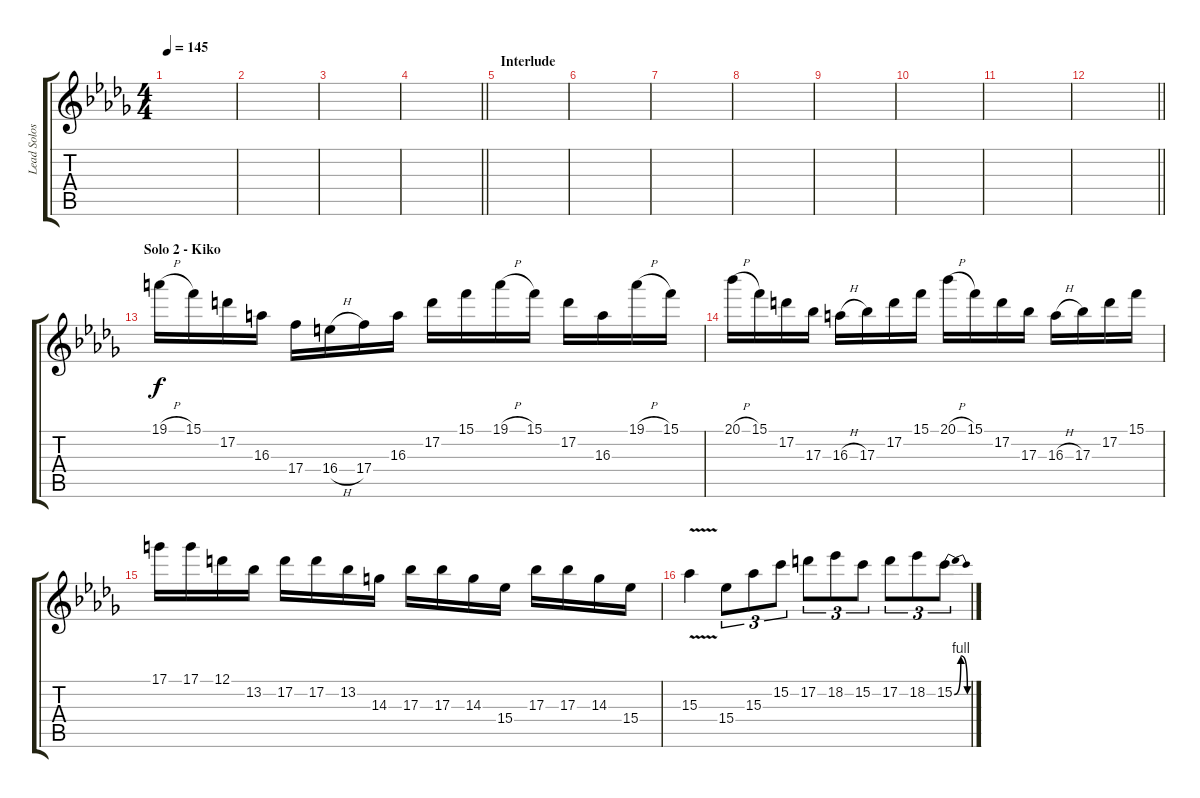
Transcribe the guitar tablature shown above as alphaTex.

\track ("Lead Solos" "Lead Solos") {instrument distortionguitar}
\staff {score tabs}
\tuning (D4 A3 F3 C3 G2 D2) {hide}
\ts (4 4)
\section ("" "")
\tempo 145
\clef g2
\ks db
|
|
|
\barLineRight lightlight
|
\section ("" "Interlude")
|
|
|
|
|
|
|
\barLineRight lightlight
|
\section ("" "Solo 2 - Kiko")
19.1{h}.16 15.1.16 17.2.16 16.3.16 17.4.16 16.4{h}.16 17.4.16 16.3.16 17.2.16 15.1.16 19.1{h}.16 15.1.16 17.2.16 16.3.16 19.1{h}.16 15.1.16 |
20.1{h}.16 15.1.16 17.2.16 17.3.16 16.3{h}.16 17.3.16 17.2.16 15.1.16 20.1{h}.16 15.1.16 17.2.16 17.3.16 16.3{h}.16 17.3.16 17.2.16 15.1.16 |
17.1.16 17.1.16 12.1.16 13.2.16 17.2.16 17.2.16 13.2.16 14.3.16 17.3.16 17.3.16 14.3.16 15.4.16 17.3.16 17.3.16 14.3.16 15.4.16 |
15.3{v}.4 15.4.8{tu (3 2)} 15.3.8{tu (3 2)} 15.2.8{tu (3 2)} 17.2.8{tu (3 2)} 18.2.8{tu (3 2)} 15.2.8{tu (3 2)} 17.2.8{tu (3 2)} 18.2.8{tu (3 2)} 15.2{be (bendrelease 0 0 15 4 45 4 60 0)}.8{tu (3 2)}
